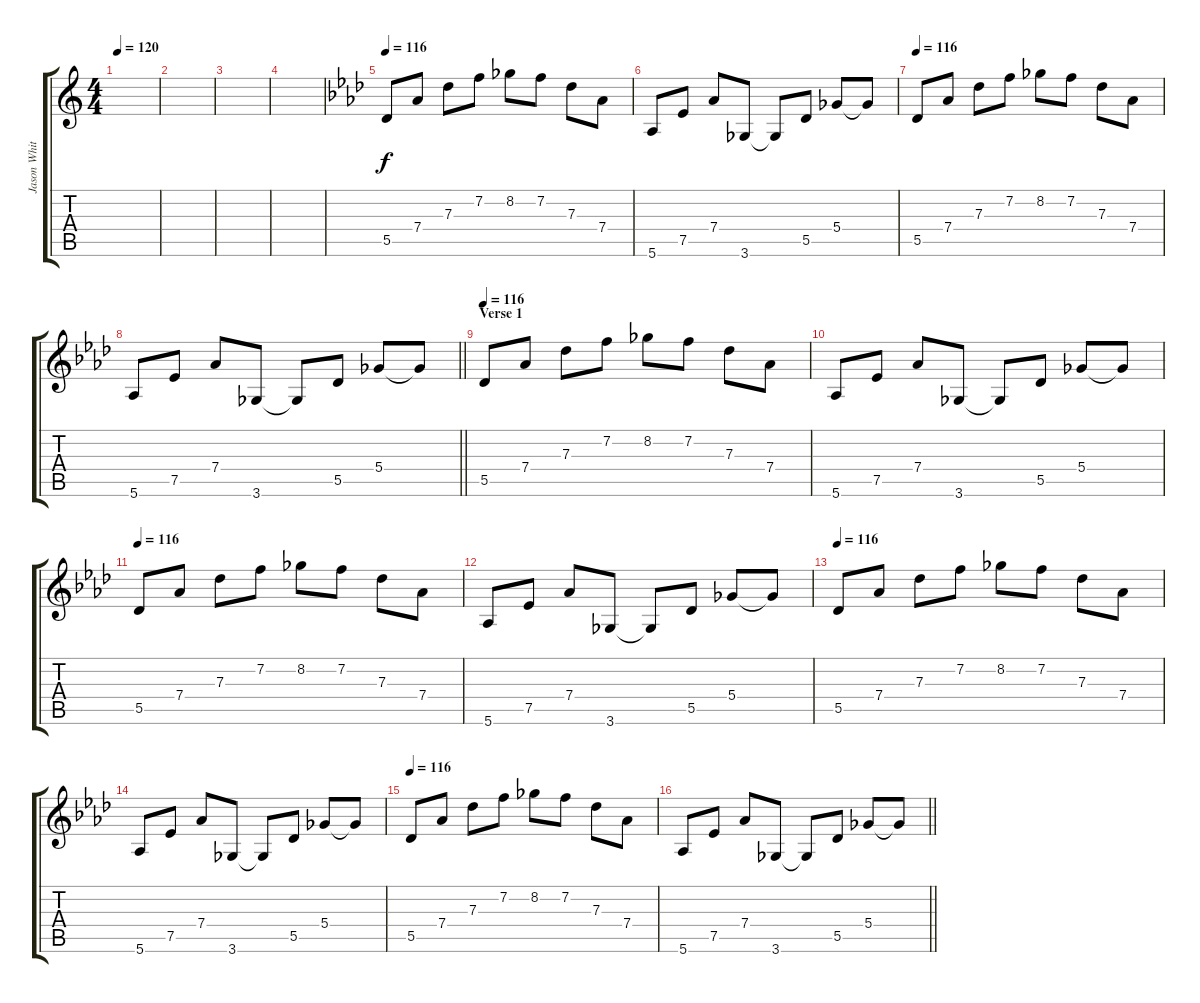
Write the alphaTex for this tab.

\track ("Jason White (Lead Guitar)" "Jason Whit") {instrument distortionguitar}
\staff {score tabs}
\tuning (Eb4 Bb3 Gb3 Db3 Ab2 Eb2) {hide}
\ts (4 4)
\tempo 120
\clef g2
\ks c
|
|
|
|
\tempo 116
\ks ab
5.5.8 7.4.8 7.3.8 7.2.8 8.2.8 7.2.8 7.3.8 7.4.8 |
5.6.8 7.5.8 7.4.8 3.6.8 3.6{t}.8 5.5.8 5.4.8 5.4{t}.8 |
\tempo 116
5.5.8 7.4.8 7.3.8 7.2.8 8.2.8 7.2.8 7.3.8 7.4.8 |
\barLineRight lightlight
5.6.8 7.5.8 7.4.8 3.6.8 3.6{t}.8 5.5.8 5.4.8 5.4{t}.8 |
\section ("" "Verse 1")
\tempo 116
5.5.8 7.4.8 7.3.8 7.2.8 8.2.8 7.2.8 7.3.8 7.4.8 |
5.6.8 7.5.8 7.4.8 3.6.8 3.6{t}.8 5.5.8 5.4.8 5.4{t}.8 |
\tempo 116
5.5.8 7.4.8 7.3.8 7.2.8 8.2.8 7.2.8 7.3.8 7.4.8 |
5.6.8 7.5.8 7.4.8 3.6.8 3.6{t}.8 5.5.8 5.4.8 5.4{t}.8 |
\tempo 116
5.5.8 7.4.8 7.3.8 7.2.8 8.2.8 7.2.8 7.3.8 7.4.8 |
5.6.8 7.5.8 7.4.8 3.6.8 3.6{t}.8 5.5.8 5.4.8 5.4{t}.8 |
\tempo 116
5.5.8 7.4.8 7.3.8 7.2.8 8.2.8 7.2.8 7.3.8 7.4.8 |
\barLineRight lightlight
5.6.8 7.5.8 7.4.8 3.6.8 3.6{t}.8 5.5.8 5.4.8 5.4{t}.8
